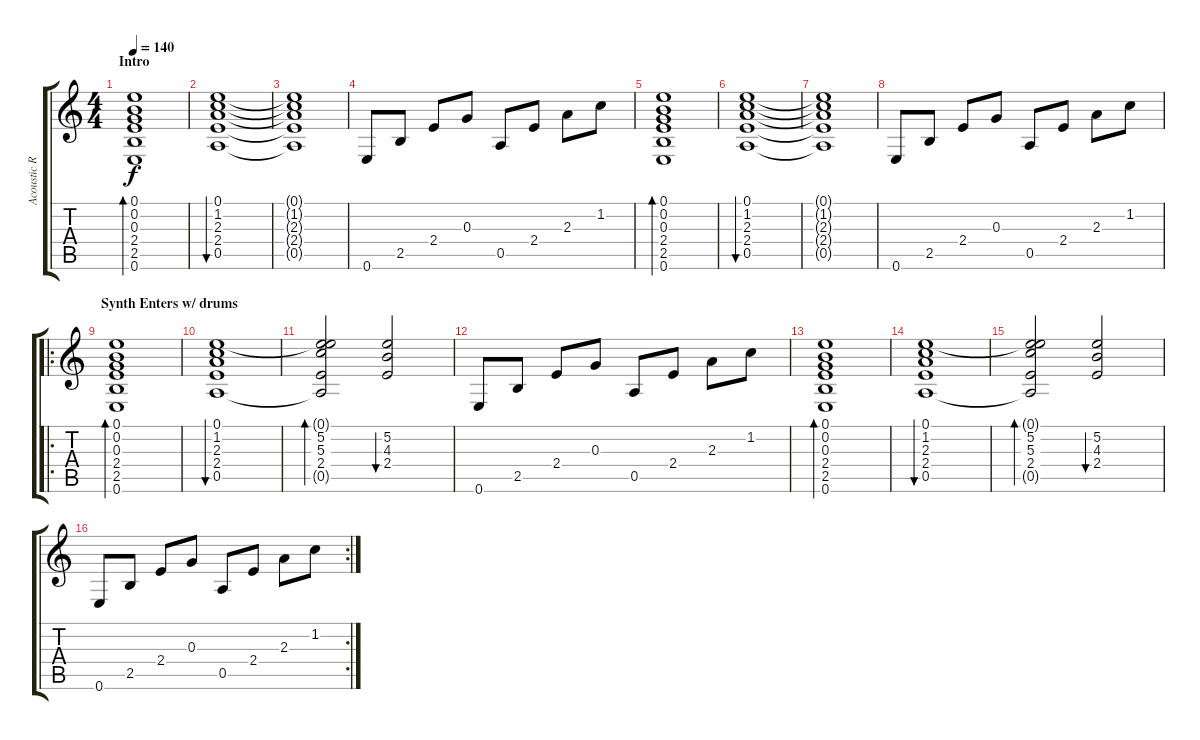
\track ("Acoustic Rhythm" "Acoustic R") {instrument acousticguitarsteel}
\staff {score tabs}
\tuning (E4 B3 G3 D3 A2 E2) {hide}
\ts (4 4)
\section ("" "Intro")
\tempo 140
\clef g2
\ks c
(0.1 0.2 0.3 2.4 2.5 0.6).1{bd 240 dy f instrument acousticguitarsteel} |
(0.1 1.2 2.3 2.4 0.5).1{bu 240} |
(0.1{t} 1.2{t} 2.3{t} 2.4{t} 0.5{t}).1 |
0.6.8 2.5.8 2.4.8 0.3.8 0.5.8 2.4.8 2.3.8 1.2.8 |
(0.1 0.2 0.3 2.4 2.5 0.6).1{bd 240} |
(0.1 1.2 2.3 2.4 0.5).1{bu 240} |
(0.1{t} 1.2{t} 2.3{t} 2.4{t} 0.5{t}).1 |
0.6.8 2.5.8 2.4.8 0.3.8 0.5.8 2.4.8 2.3.8 1.2.8 |
\ro
\section ("" "Synth Enters w/ drums")
(0.1 0.2 0.3 2.4 2.5 0.6).1{bd 240} |
(0.1 1.2 2.3 2.4 0.5).1{bu 240} |
(0.1{t} 5.2 5.3 2.4 0.5{t}).2{bd 120} (5.2 4.3 2.4).2{bu 120} |
0.6.8 2.5.8 2.4.8 0.3.8 0.5.8 2.4.8 2.3.8 1.2.8 |
(0.1 0.2 0.3 2.4 2.5 0.6).1{bd 240} |
(0.1 1.2 2.3 2.4 0.5).1{bu 240} |
(0.1{t} 5.2 5.3 2.4 0.5{t}).2{bd 120} (5.2 4.3 2.4).2{bu 120} |
\rc 2
0.6.8 2.5.8 2.4.8 0.3.8 0.5.8 2.4.8 2.3.8 1.2.8
